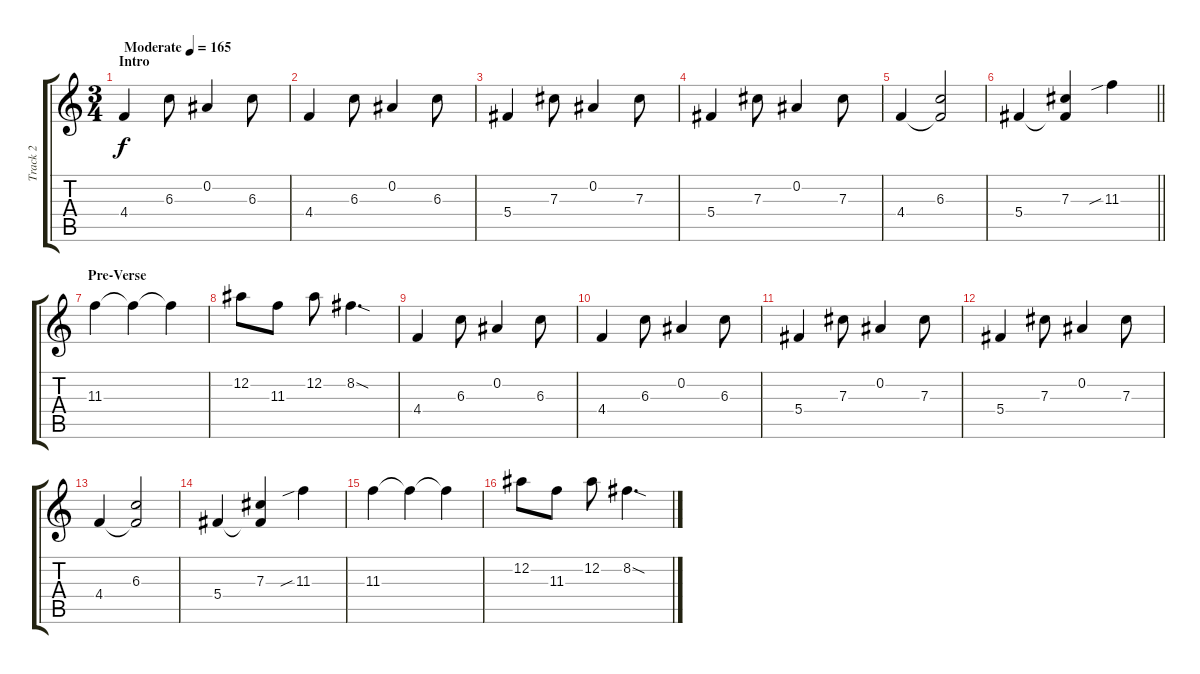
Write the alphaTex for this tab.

\track ("Track 2" "Track 2") {instrument electricguitarjazz}
\staff {score tabs}
\tuning (Eb4 Bb3 Gb3 Db3 Ab2 Eb2) {hide}
\ts (3 4)
\section ("" "Intro")
\tempo (165 "Moderate")
\clef g2
\ks c
4.4.4{dy f instrument electricguitarjazz} 6.3.8 0.2.4 6.3.8 |
4.4.4 6.3.8 0.2.4 6.3.8 |
5.4.4 7.3.8 0.2.4 7.3.8 |
5.4.4 7.3.8 0.2.4 7.3.8 |
4.4.4 (6.3 4.4{t}).2 |
\barLineRight lightlight
5.4.4 (7.3 5.4{t}).4 11.3{sib}.4 |
\section ("" "Pre-Verse")
11.3.4 11.3{t}.4 11.3{t}.4 |
12.2.8 11.3.8 12.2.8 8.2{sod}.4{d} |
4.4.4 6.3.8 0.2.4 6.3.8 |
4.4.4 6.3.8 0.2.4 6.3.8 |
5.4.4 7.3.8 0.2.4 7.3.8 |
5.4.4 7.3.8 0.2.4 7.3.8 |
4.4.4 (6.3 4.4{t}).2 |
5.4.4 (7.3 5.4{t}).4 11.3{sib}.4 |
11.3.4 11.3{t}.4 11.3{t}.4 |
12.2.8 11.3.8 12.2.8 8.2{sod}.4{d}
